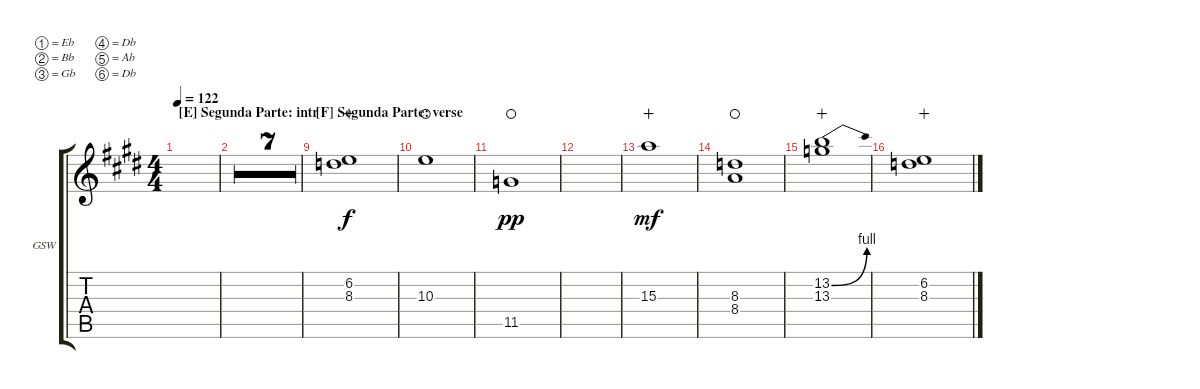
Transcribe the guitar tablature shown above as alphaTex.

\defaultSystemsLayout 4
\bracketExtendMode groupsimilarinstruments
\firstSystemTrackNameOrientation horizontal
\otherSystemsTrackNameOrientation horizontal
\track ("Guitarra Solo Wha" "GSW") {multiBarRest instrument overdrivenguitar}
\staff {score tabs}
\tuning (Eb4 Bb3 Gb3 Db3 Ab2 Db2)
\ts (4 4)
\section ("E" "Segunda Parte: intr")
\tempo 122
\clef g2
\ks e
|
|
|
|
|
|
|
|
\section ("F" "Segunda Parte: verse")
(8.3 6.2).1{wahc} |
10.3.1{waho} |
11.5.1{dy pp waho} |
|
15.3.1{dy mf wahc} |
(8.4 8.3).1{waho} |
(13.3 13.2{be (bend 0 0 15 4)}).1{wahc} |
(8.3 6.2).1{wahc}
